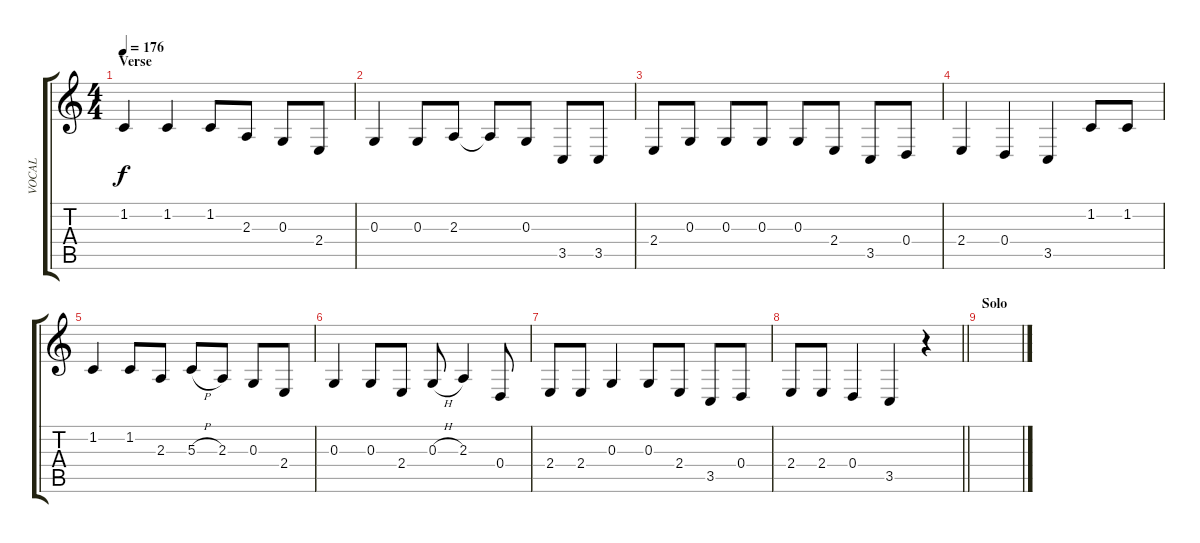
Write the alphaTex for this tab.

\track ("VOCAL" "VOCAL") {instrument altosax}
\staff {score tabs}
\tuning (E4 B3 G3 D3 A2 E2) {hide}
\ts (4 4)
\section ("" "Verse")
\tempo 176
\clef g2
\ks c
1.2.4{dy f} 1.2.4 1.2.8 2.3.8 0.3.8 2.4.8 |
0.3.4 0.3.8 2.3.8 2.3{t}.8 0.3.8 3.5.8 3.5.8 |
2.4.8 0.3.8 0.3.8 0.3.8 0.3.8 2.4.8 3.5.8 0.4.8 |
2.4.4 0.4.4 3.5.4 1.2.8 1.2.8 |
1.2.4 1.2.8 2.3.8 5.3{h}.8 2.3.8 0.3.8 2.4.8 |
0.3.4 0.3.8 2.4.8 0.3{h}.8 2.3.4 0.4.8 |
2.4.8 2.4.8 0.3.4 0.3.8 2.4.8 3.5.8 0.4.8 |
\barLineRight lightlight
2.4.8 2.4.8 0.4.4 3.5.4 r.4 |
\section ("" "Solo")
